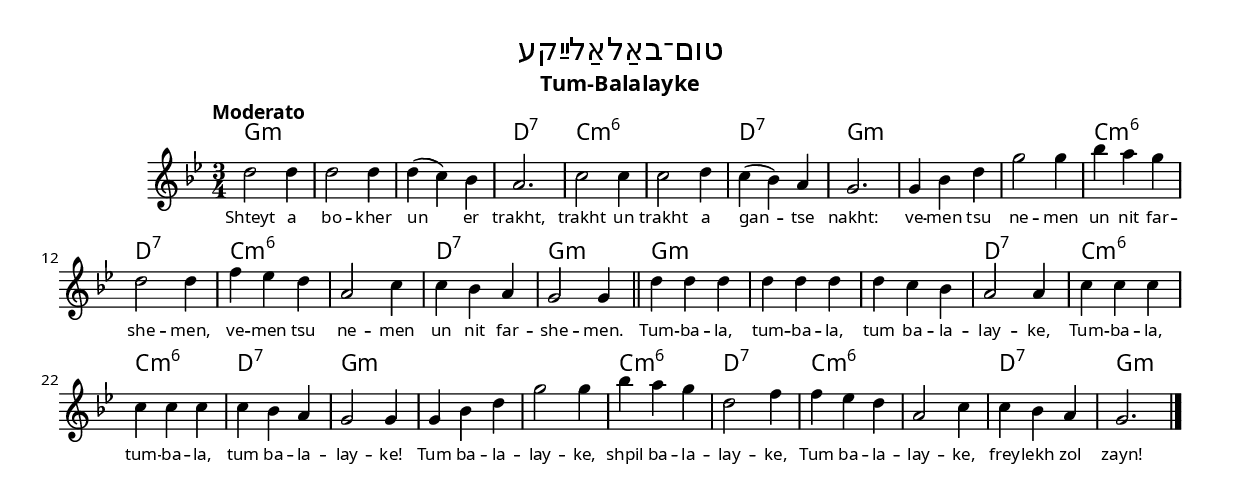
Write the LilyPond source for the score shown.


\header {
  title = "טום־באַלאַלײַקע"
  subtitle = "Tum-Balalayke"
  }
\version "2.18.2"
\language "english"
#(set-global-staff-size 17)

end =
  #(define-music-function
    (parser location signature)
    (fraction?)
  #{
    \once \omit Staff.TimeSignature \time #signature
  #})

\layout {
  \context {  % Use Typewriter font for chord symbols
    \ChordNames {
      \set chordChanges = ##t
      \override ChordName.font-family = #'typewriter
      }
    }
  \context {  % Change font size for lyrics
    \Lyrics {
      \override LyricText.font-size = #'-1
      }
    }
  \context {  % Beam according to rhythm
    \Staff {
      \set Timing.beamExceptions = #'()
      }
    }
  }

\paper {      % Load fonts
  fonts = #
  (make-pango-font-tree
   "Linux Libertine"
   "Linux Biolinum"
   "Courier 10 Pitch"
   (/ (* staff-height pt) 2.5)
    )
  bookTitleMarkup = \markup {
    \override #'(baseline-skip . 3.5)
    \column {
      \fill-line { \fromproperty #'header:dedication }
      \override #'(baseline-skip . 3.5)
      \column {
        \fill-line {
          \override #'(font-name . "Drugulin CLM")
          \huge \larger \larger \bold
          \fromproperty #'header:title
          }
        \fill-line {
          \large \bold
          \fromproperty #'header:subtitle
          }
        \fill-line {
          \smaller \bold
          \fromproperty #'header:subsubtitle
          }
        \fill-line {
          \fromproperty #'header:meter
          \fromproperty #'header:arranger
          }
          \fill-line {
          \override #'(font-name . "Drugulin CLM")
          \fromproperty #'header:composer
          { \large \bold \fromproperty #'header:instrument }
          \override #'(font-name . "Drugulin CLM")
          \fromproperty #'header:poet
          }
        }
      }
    }
    scoreTitleMarkup = \markup {
      \column {
      \on-the-fly \print-all-headers { \bookTitleMarkup \hspace #1 }
      \fill-line {
        \null
        \override #'(font-name . "Drugulin CLM")
        \huge
        \lower #5
        \fromproperty #'header:piece
        }
      }
    }
  }

mel-a = \relative fs''{ 
  d2 d4 |
  d2 d4 |
  d( c) bf |
  a2. |
  c2 c4 |
  c2 d4 |
  c( bf) a |
  g2. |
  g4 bf d |
  g2 g4 |
  bf a g |
  d2 d4 |
  f ef d |
  a2 c4 |
  c bf a |
  g2 g4 |
}
mel-b = \relative fs'' {
  d4 d d |
  d d d |
  d c bf |
  a2 a4 |
  c c c |
  c c c |
  c bf a |
  g2 g4 |
  g bf d |
  g2 g4 |
  bf a g | 
  d2 f4 |
  f ef d |
  a2 c4 |
  c bf a |
  g2.
}

acc-a = \chordmode { 
  g2.:m |
  g:m |
  g:m |
  d:7 |
  c:m6 |
  c:m6 |
  d:7 |
  \repeat unfold 3 { g:m }
  c:m6
  d:7 |
  c:m6 |
  c:m6 |
  d:7 |
  g:m |
}

\score {
  <<
    \new ChordNames {
      \acc-a
      \once \set chordChanges = ##f
      \acc-a

    }
    \new Staff {
      \clef treble
      \key g \minor
      \time 3/4
      \tempo Moderato
      \new Voice = "melody" {
        \mel-a
        \bar "||"
        \mel-b
        \bar "|."

      }
    }
    \new Lyrics \lyricsto "melody" {
      Shteyt a bo -- kher  un er trakht,
      trakht un trakht a gan -- tse nakht:
      ve -- men tsu ne -- men un nit far -- she -- men,
      ve -- men tsu ne -- men un nit far -- she -- men.
      Tum -- ba -- la, tum -- ba -- la, tum ba -- la -- lay -- ke,
      Tum -- ba -- la, tum -- ba -- la, tum ba -- la -- lay -- ke!
      Tum ba -- la -- lay -- ke, shpil ba -- la -- lay -- ke,
      Tum ba -- la -- lay -- ke, frey -- lekh zol zayn!
    }
  >>
}
